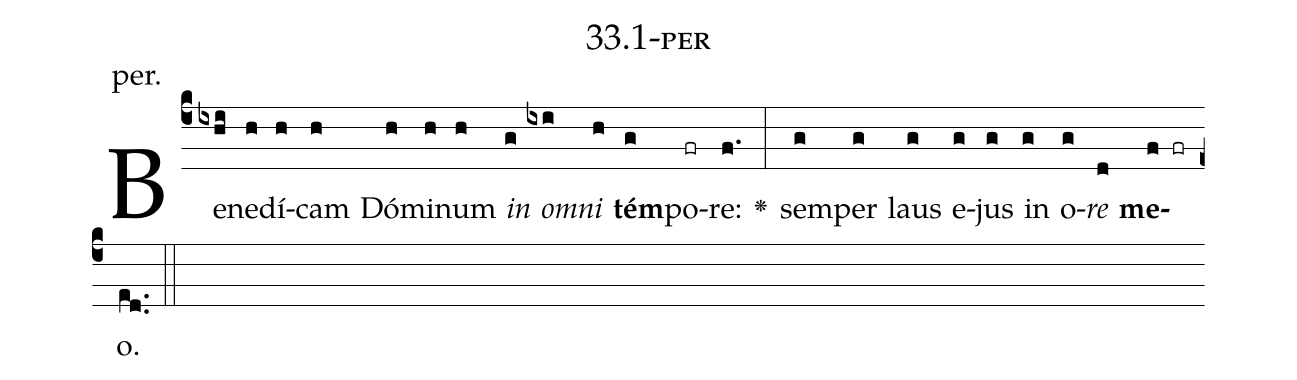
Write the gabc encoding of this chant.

name: 33.1-per;
annotation: per.;
%%
(c4)Be(ixhi)ne(h)dí(h)cam(h) Dó(h)mi(h)num(h) <i>in</i>(g) <i>om</i>(ixi)<i>ni</i>(h) <b>tém</b>(g)po(fr)re:(f.) <v>\greheightstar</v>(:) sem(g)per(g) laus(g) e(g)jus(g) in(g) o(g)<i>re</i>(d) <b>me</b>(f fr)o.(ed..) (::)


%E(g) u(g) o(g) u(d) a(f) e.(ed..) (::)
